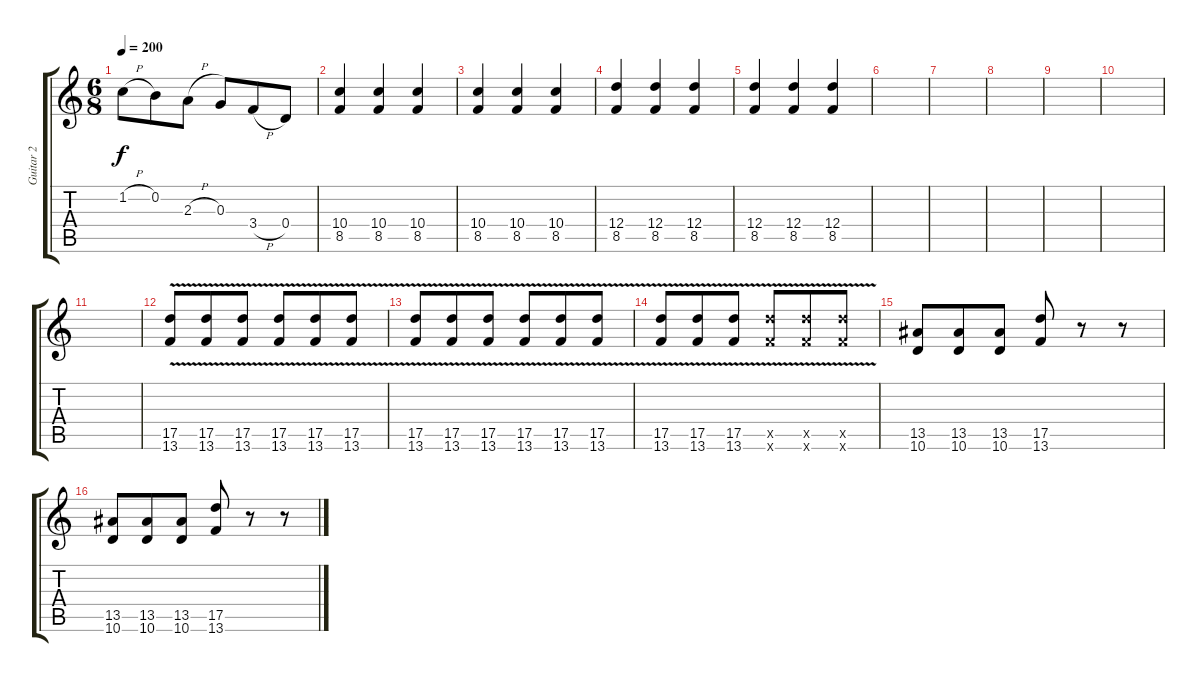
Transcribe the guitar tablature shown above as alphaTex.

\track ("Guitar 2" "Guitar 2") {instrument distortionguitar}
\staff {score tabs}
\tuning (E4 B3 G3 D3 A2 E2) {hide}
\ts (6 8)
\tempo 200
\clef g2
\ks c
1.2{h}.8{dy f} 0.2.8 2.3{h}.8 0.3.8 3.4{h}.8 0.4.8 |
(10.4 8.5).4 (10.4 8.5).4 (10.4 8.5).4 |
(10.4 8.5).4 (10.4 8.5).4 (10.4 8.5).4 |
(12.4 8.5).4 (12.4 8.5).4 (12.4 8.5).4 |
(12.4 8.5).4 (12.4 8.5).4 (12.4 8.5).4 |
|
|
|
|
|
|
(17.5{v} 13.6{v}).8 (17.5{v} 13.6{v}).8 (17.5{v} 13.6{v}).8 (17.5{v} 13.6{v}).8 (17.5{v} 13.6{v}).8 (17.5{v} 13.6{v}).8 |
(17.5{v} 13.6{v}).8 (17.5{v} 13.6{v}).8 (17.5{v} 13.6{v}).8 (17.5{v} 13.6{v}).8 (17.5{v} 13.6{v}).8 (17.5{v} 13.6{v}).8 |
(17.5{v} 13.6{v}).8 (17.5{v} 13.6{v}).8 (17.5{v} 13.6{v}).8 (17.5{v x} 13.6{v x}).8 (17.5{v x} 13.6{v x}).8 (17.5{v x} 13.6{v x}).8 |
(13.5 10.6).8 (13.5 10.6).8 (13.5 10.6).8 (17.5 13.6).8 r.8 r.8 |
(13.5 10.6).8 (13.5 10.6).8 (13.5 10.6).8 (17.5 13.6).8 r.8 r.8
